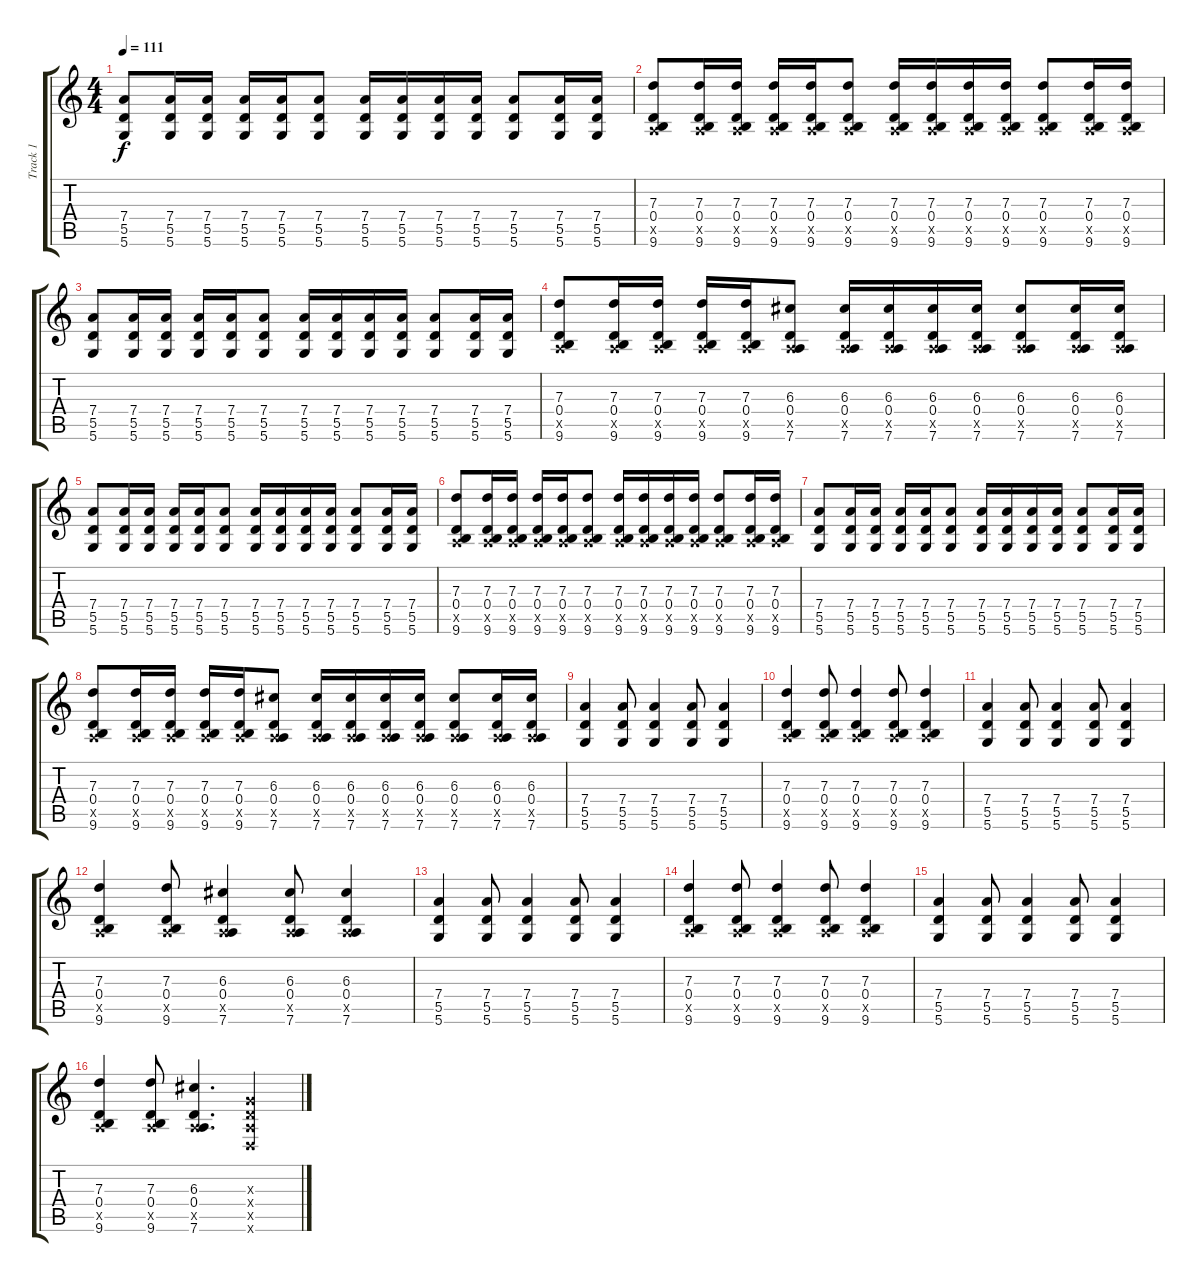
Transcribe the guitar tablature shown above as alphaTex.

\track ("Track 1" "Track 1") {instrument acousticguitarsteel}
\staff {score tabs}
\tuning (E4 B3 G3 D3 A2 D2) {hide}
\ts (4 4)
\tempo 111
\clef g2
\ks c
(7.4 5.5 5.6).8{dy f} (7.4 5.5 5.6).16 (7.4 5.5 5.6).16 (7.4 5.5 5.6).16 (7.4 5.5 5.6).16 (7.4 5.5 5.6).8 (7.4 5.5 5.6).16 (7.4 5.5 5.6).16 (7.4 5.5 5.6).16 (7.4 5.5 5.6).16 (7.4 5.5 5.6).8 (7.4 5.5 5.6).16 (7.4 5.5 5.6).16 |
(7.3 0.4 0.5{x} 9.6).8 (7.3 0.4 0.5{x} 9.6).16 (7.3 0.4 0.5{x} 9.6).16 (7.3 0.4 0.5{x} 9.6).16 (7.3 0.4 0.5{x} 9.6).16 (7.3 0.4 0.5{x} 9.6).8 (7.3 0.4 0.5{x} 9.6).16 (7.3 0.4 0.5{x} 9.6).16 (7.3 0.4 0.5{x} 9.6).16 (7.3 0.4 0.5{x} 9.6).16 (7.3 0.4 0.5{x} 9.6).8 (7.3 0.4 0.5{x} 9.6).16 (7.3 0.4 0.5{x} 9.6).16 |
(7.4 5.5 5.6).8 (7.4 5.5 5.6).16 (7.4 5.5 5.6).16 (7.4 5.5 5.6).16 (7.4 5.5 5.6).16 (7.4 5.5 5.6).8 (7.4 5.5 5.6).16 (7.4 5.5 5.6).16 (7.4 5.5 5.6).16 (7.4 5.5 5.6).16 (7.4 5.5 5.6).8 (7.4 5.5 5.6).16 (7.4 5.5 5.6).16 |
(7.3 0.4 0.5{x} 9.6).8 (7.3 0.4 0.5{x} 9.6).16 (7.3 0.4 0.5{x} 9.6).16 (7.3 0.4 0.5{x} 9.6).16 (7.3 0.4 0.5{x} 9.6).16 (6.3 0.4 0.5{x} 7.6).8 (6.3 0.4 0.5{x} 7.6).16 (6.3 0.4 0.5{x} 7.6).16 (6.3 0.4 0.5{x} 7.6).16 (6.3 0.4 0.5{x} 7.6).16 (6.3 0.4 0.5{x} 7.6).8 (6.3 0.4 0.5{x} 7.6).16 (6.3 0.4 0.5{x} 7.6).16 |
(7.4 5.5 5.6).8 (7.4 5.5 5.6).16 (7.4 5.5 5.6).16 (7.4 5.5 5.6).16 (7.4 5.5 5.6).16 (7.4 5.5 5.6).8 (7.4 5.5 5.6).16 (7.4 5.5 5.6).16 (7.4 5.5 5.6).16 (7.4 5.5 5.6).16 (7.4 5.5 5.6).8 (7.4 5.5 5.6).16 (7.4 5.5 5.6).16 |
(7.3 0.4 0.5{x} 9.6).8 (7.3 0.4 0.5{x} 9.6).16 (7.3 0.4 0.5{x} 9.6).16 (7.3 0.4 0.5{x} 9.6).16 (7.3 0.4 0.5{x} 9.6).16 (7.3 0.4 0.5{x} 9.6).8 (7.3 0.4 0.5{x} 9.6).16 (7.3 0.4 0.5{x} 9.6).16 (7.3 0.4 0.5{x} 9.6).16 (7.3 0.4 0.5{x} 9.6).16 (7.3 0.4 0.5{x} 9.6).8 (7.3 0.4 0.5{x} 9.6).16 (7.3 0.4 0.5{x} 9.6).16 |
(7.4 5.5 5.6).8 (7.4 5.5 5.6).16 (7.4 5.5 5.6).16 (7.4 5.5 5.6).16 (7.4 5.5 5.6).16 (7.4 5.5 5.6).8 (7.4 5.5 5.6).16 (7.4 5.5 5.6).16 (7.4 5.5 5.6).16 (7.4 5.5 5.6).16 (7.4 5.5 5.6).8 (7.4 5.5 5.6).16 (7.4 5.5 5.6).16 |
(7.3 0.4 0.5{x} 9.6).8 (7.3 0.4 0.5{x} 9.6).16 (7.3 0.4 0.5{x} 9.6).16 (7.3 0.4 0.5{x} 9.6).16 (7.3 0.4 0.5{x} 9.6).16 (6.3 0.4 0.5{x} 7.6).8 (6.3 0.4 0.5{x} 7.6).16 (6.3 0.4 0.5{x} 7.6).16 (6.3 0.4 0.5{x} 7.6).16 (6.3 0.4 0.5{x} 7.6).16 (6.3 0.4 0.5{x} 7.6).8 (6.3 0.4 0.5{x} 7.6).16 (6.3 0.4 0.5{x} 7.6).16 |
(7.4 5.5 5.6).4 (7.4 5.5 5.6).8 (7.4 5.5 5.6).4 (7.4 5.5 5.6).8 (7.4 5.5 5.6).4 |
(7.3 0.4 0.5{x} 9.6).4 (7.3 0.4 0.5{x} 9.6).8 (7.3 0.4 0.5{x} 9.6).4 (7.3 0.4 0.5{x} 9.6).8 (7.3 0.4 0.5{x} 9.6).4 |
(7.4 5.5 5.6).4 (7.4 5.5 5.6).8 (7.4 5.5 5.6).4 (7.4 5.5 5.6).8 (7.4 5.5 5.6).4 |
(7.3 0.4 0.5{x} 9.6).4 (7.3 0.4 0.5{x} 9.6).8 (6.3 0.4 0.5{x} 7.6).4 (6.3 0.4 0.5{x} 7.6).8 (6.3 0.4 0.5{x} 7.6).4 |
(7.4 5.5 5.6).4 (7.4 5.5 5.6).8 (7.4 5.5 5.6).4 (7.4 5.5 5.6).8 (7.4 5.5 5.6).4 |
(7.3 0.4 0.5{x} 9.6).4 (7.3 0.4 0.5{x} 9.6).8 (7.3 0.4 0.5{x} 9.6).4 (7.3 0.4 0.5{x} 9.6).8 (7.3 0.4 0.5{x} 9.6).4 |
(7.4 5.5 5.6).4 (7.4 5.5 5.6).8 (7.4 5.5 5.6).4 (7.4 5.5 5.6).8 (7.4 5.5 5.6).4 |
(7.3 0.4 0.5{x} 9.6).4 (7.3 0.4 0.5{x} 9.6).8 (6.3 0.4 0.5{x} 7.6).4{d} (0.3{x} 0.4{x} 0.5{x} 0.6{x}).4
